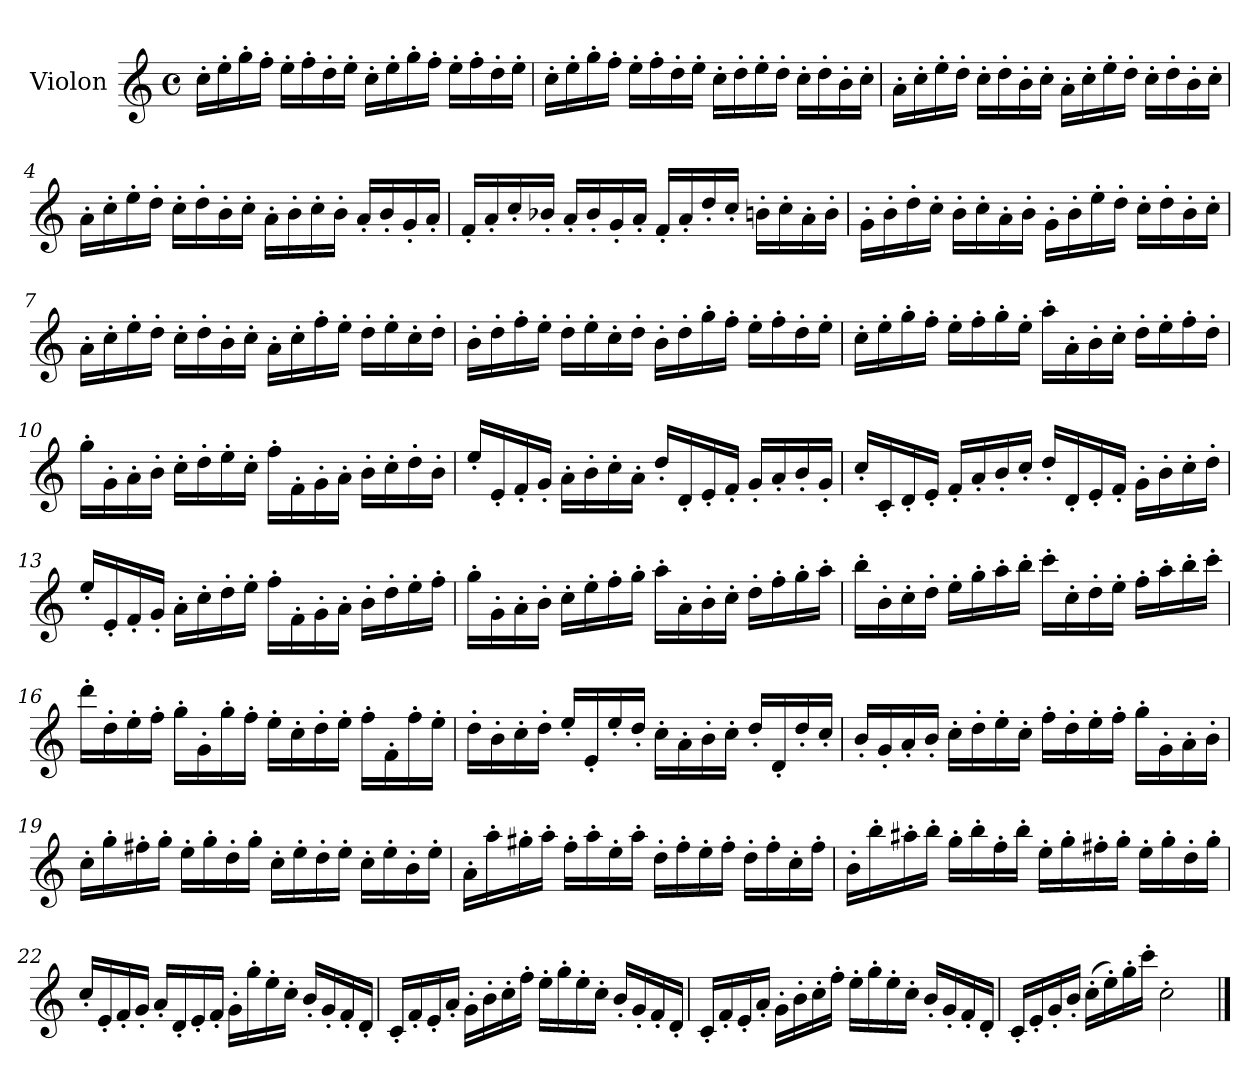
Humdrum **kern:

**kern
*part1
*staff1
*I"Violon
*I'Vln.
*clefG2
*k[]
*M4/4
*met(c)
=1
16cc'\LL
16ee'\
16gg'\
16ff'\JJ
16ee'\LL
16ff'\
16dd'\
16ee'\JJ
16cc'\LL
16ee'\
16gg'\
16ff'\JJ
16ee'\LL
16ff'\
16dd'\
16ee'\JJ
=2
16cc'\LL
16ee'\
16gg'\
16ff'\JJ
16ee'\LL
16ff'\
16dd'\
16ee'\JJ
16cc'\LL
16dd'\
16ee'\
16dd'\JJ
16cc'\LL
16dd'\
16b'\
16cc'\JJ
=3
16a'\LL
16cc'\
16ee'\
16dd'\JJ
16cc'\LL
16dd'\
16b'\
16cc'\JJ
16a'\LL
16cc'\
16ee'\
16dd'\JJ
16cc'\LL
16dd'\
16b'\
16cc'\JJ
!!LO:LB:g=z
=4
16a'\LL
16cc'\
16ee'\
16dd'\JJ
16cc'\LL
16dd'\
16b'\
16cc'\JJ
16a'\LL
16b'\
16cc'\
16b'\JJ
16a'/LL
16b'/
16g'/
16a'/JJ
=5
16f'/LL
16a'/
16cc'/
16b-X'/JJ
16a'/LL
16b-'/
16g'/
16a'/JJ
16f'/LL
16a'/
16dd'/
16cc'/JJ
16bn'\LL
16cc'\
16a'\
16b'\JJ
=6
16g'\LL
16b'\
16dd'\
16cc'\JJ
16b'\LL
16cc'\
16a'\
16b'\JJ
16g'\LL
16b'\
16ee'\
16dd'\JJ
16cc'\LL
16dd'\
16b'\
16cc'\JJ
!!LO:LB:g=z
=7
16a'\LL
16cc'\
16ee'\
16dd'\JJ
16cc'\LL
16dd'\
16b'\
16cc'\JJ
16a'\LL
16cc'\
16ff'\
16ee'\JJ
16dd'\LL
16ee'\
16cc'\
16dd'\JJ
=8
16b'\LL
16dd'\
16ff'\
16ee'\JJ
16dd'\LL
16ee'\
16cc'\
16dd'\JJ
16b'\LL
16dd'\
16gg'\
16ff'\JJ
16ee'\LL
16ff'\
16dd'\
16ee'\JJ
=9
16cc'\LL
16ee'\
16gg'\
16ff'\JJ
16ee'\LL
16ff'\
16gg'\
16ee'\JJ
16aa'\LL
16a'\
16b'\
16cc'\JJ
16dd'\LL
16ee'\
16ff'\
16dd'\JJ
!!LO:LB:g=z
=10
16gg'\LL
16g'\
16a'\
16b'\JJ
16cc'\LL
16dd'\
16ee'\
16cc'\JJ
16ff'\LL
16f'\
16g'\
16a'\JJ
16b'\LL
16cc'\
16dd'\
16b'\JJ
=11
16ee'/LL
16e'/
16f'/
16g'/JJ
16a'\LL
16b'\
16cc'\
16a'\JJ
16dd'/LL
16d'/
16e'/
16f'/JJ
16g'/LL
16a'/
16b'/
16g'/JJ
=12
16cc'/LL
16c'/
16d'/
16e'/JJ
16f'/LL
16a'/
16b'/
16cc'/JJ
16dd'/LL
16d'/
16e'/
16f'/JJ
16g'\LL
16b'\
16cc'\
16dd'\JJ
!!LO:LB:g=z
=13
16ee'/LL
16e'/
16f'/
16g'/JJ
16a'\LL
16cc'\
16dd'\
16ee'\JJ
16ff'\LL
16f'\
16g'\
16a'\JJ
16b'\LL
16dd'\
16ee'\
16ff'\JJ
=14
16gg'\LL
16g'\
16a'\
16b'\JJ
16cc'\LL
16ee'\
16ff'\
16gg'\JJ
16aa'\LL
16a'\
16b'\
16cc'\JJ
16dd'\LL
16ff'\
16gg'\
16aa'\JJ
=15
16bb'\LL
16b'\
16cc'\
16dd'\JJ
16ee'\LL
16gg'\
16aa'\
16bb'\JJ
16ccc'\LL
16cc'\
16dd'\
16ee'\JJ
16ff'\LL
16aa'\
16bb'\
16ccc'\JJ
!!LO:LB:g=z
=16
16ddd'\LL
16dd'\
16ee'\
16ff'\JJ
16gg'\LL
16g'\
16gg'\
16ff'\JJ
16ee'\LL
16cc'\
16dd'\
16ee'\JJ
16ff'\LL
16f'\
16ff'\
16ee'\JJ
=17
16dd'\LL
16b'\
16cc'\
16dd'\JJ
16ee'/LL
16e'/
16ee'/
16dd'/JJ
16cc'\LL
16a'\
16b'\
16cc'\JJ
16dd'/LL
16d'/
16dd'/
16cc'/JJ
=18
16b'/LL
16g'/
16a'/
16b'/JJ
16cc'\LL
16dd'\
16ee'\
16cc'\JJ
16ff'\LL
16dd'\
16ee'\
16ff'\JJ
16gg'\LL
16g'\
16a'\
16b'\JJ
!!LO:LB:g=z
=19
16cc'\LL
16gg'\
16ff#X'\
16gg'\JJ
16ee'\LL
16gg'\
16dd'\
16gg'\JJ
16cc'\LL
16ee'\
16dd'\
16ee'\JJ
16cc'\LL
16ee'\
16b'\
16ee'\JJ
=20
16a'\LL
16aa'\
16gg#X'\
16aa'\JJ
16ff'\LL
16aa'\
16ee'\
16aa'\JJ
16dd'\LL
16ff'\
16ee'\
16ff'\JJ
16dd'\LL
16ff'\
16cc'\
16ff'\JJ
=21
16b'\LL
16bb'\
16aa#X'\
16bb'\JJ
16gg'\LL
16bb'\
16ff'\
16bb'\JJ
16ee'\LL
16gg'\
16ff#X'\
16gg'\JJ
16ee'\LL
16gg'\
16dd'\
16gg'\JJ
!!LO:LB:g=z
=22
16cc'/LL
16e'/
16f'/
16g'/JJ
16a'/LL
16d'/
16e'/
16f'/JJ
16g'\LL
16gg'\
16ee'\
16cc'\JJ
16b'/LL
16g'/
16f'/
16d'/JJ
=23
16c'/LL
16f'/
16e'/
16a'/JJ
16g'\LL
16b'\
16cc'\
16ff'\JJ
16ee'\LL
16gg'\
16ee'\
16cc'\JJ
16b'/LL
16g'/
16f'/
16d'/JJ
=24
16c'/LL
16f'/
16e'/
16a'/JJ
16g'\LL
16b'\
16cc'\
16ff'\JJ
16ee'\LL
16gg'\
16ee'\
16cc'\JJ
16b'/LL
16g'/
16f'/
16d'/JJ
!!LO:LB:g=z
=25
16c'/LL
16e'/
16g'/
16b'/JJ
(>16cc'\LL
16ee'\)
16gg'\
16ccc'\JJ
2cc'\
==
*-
